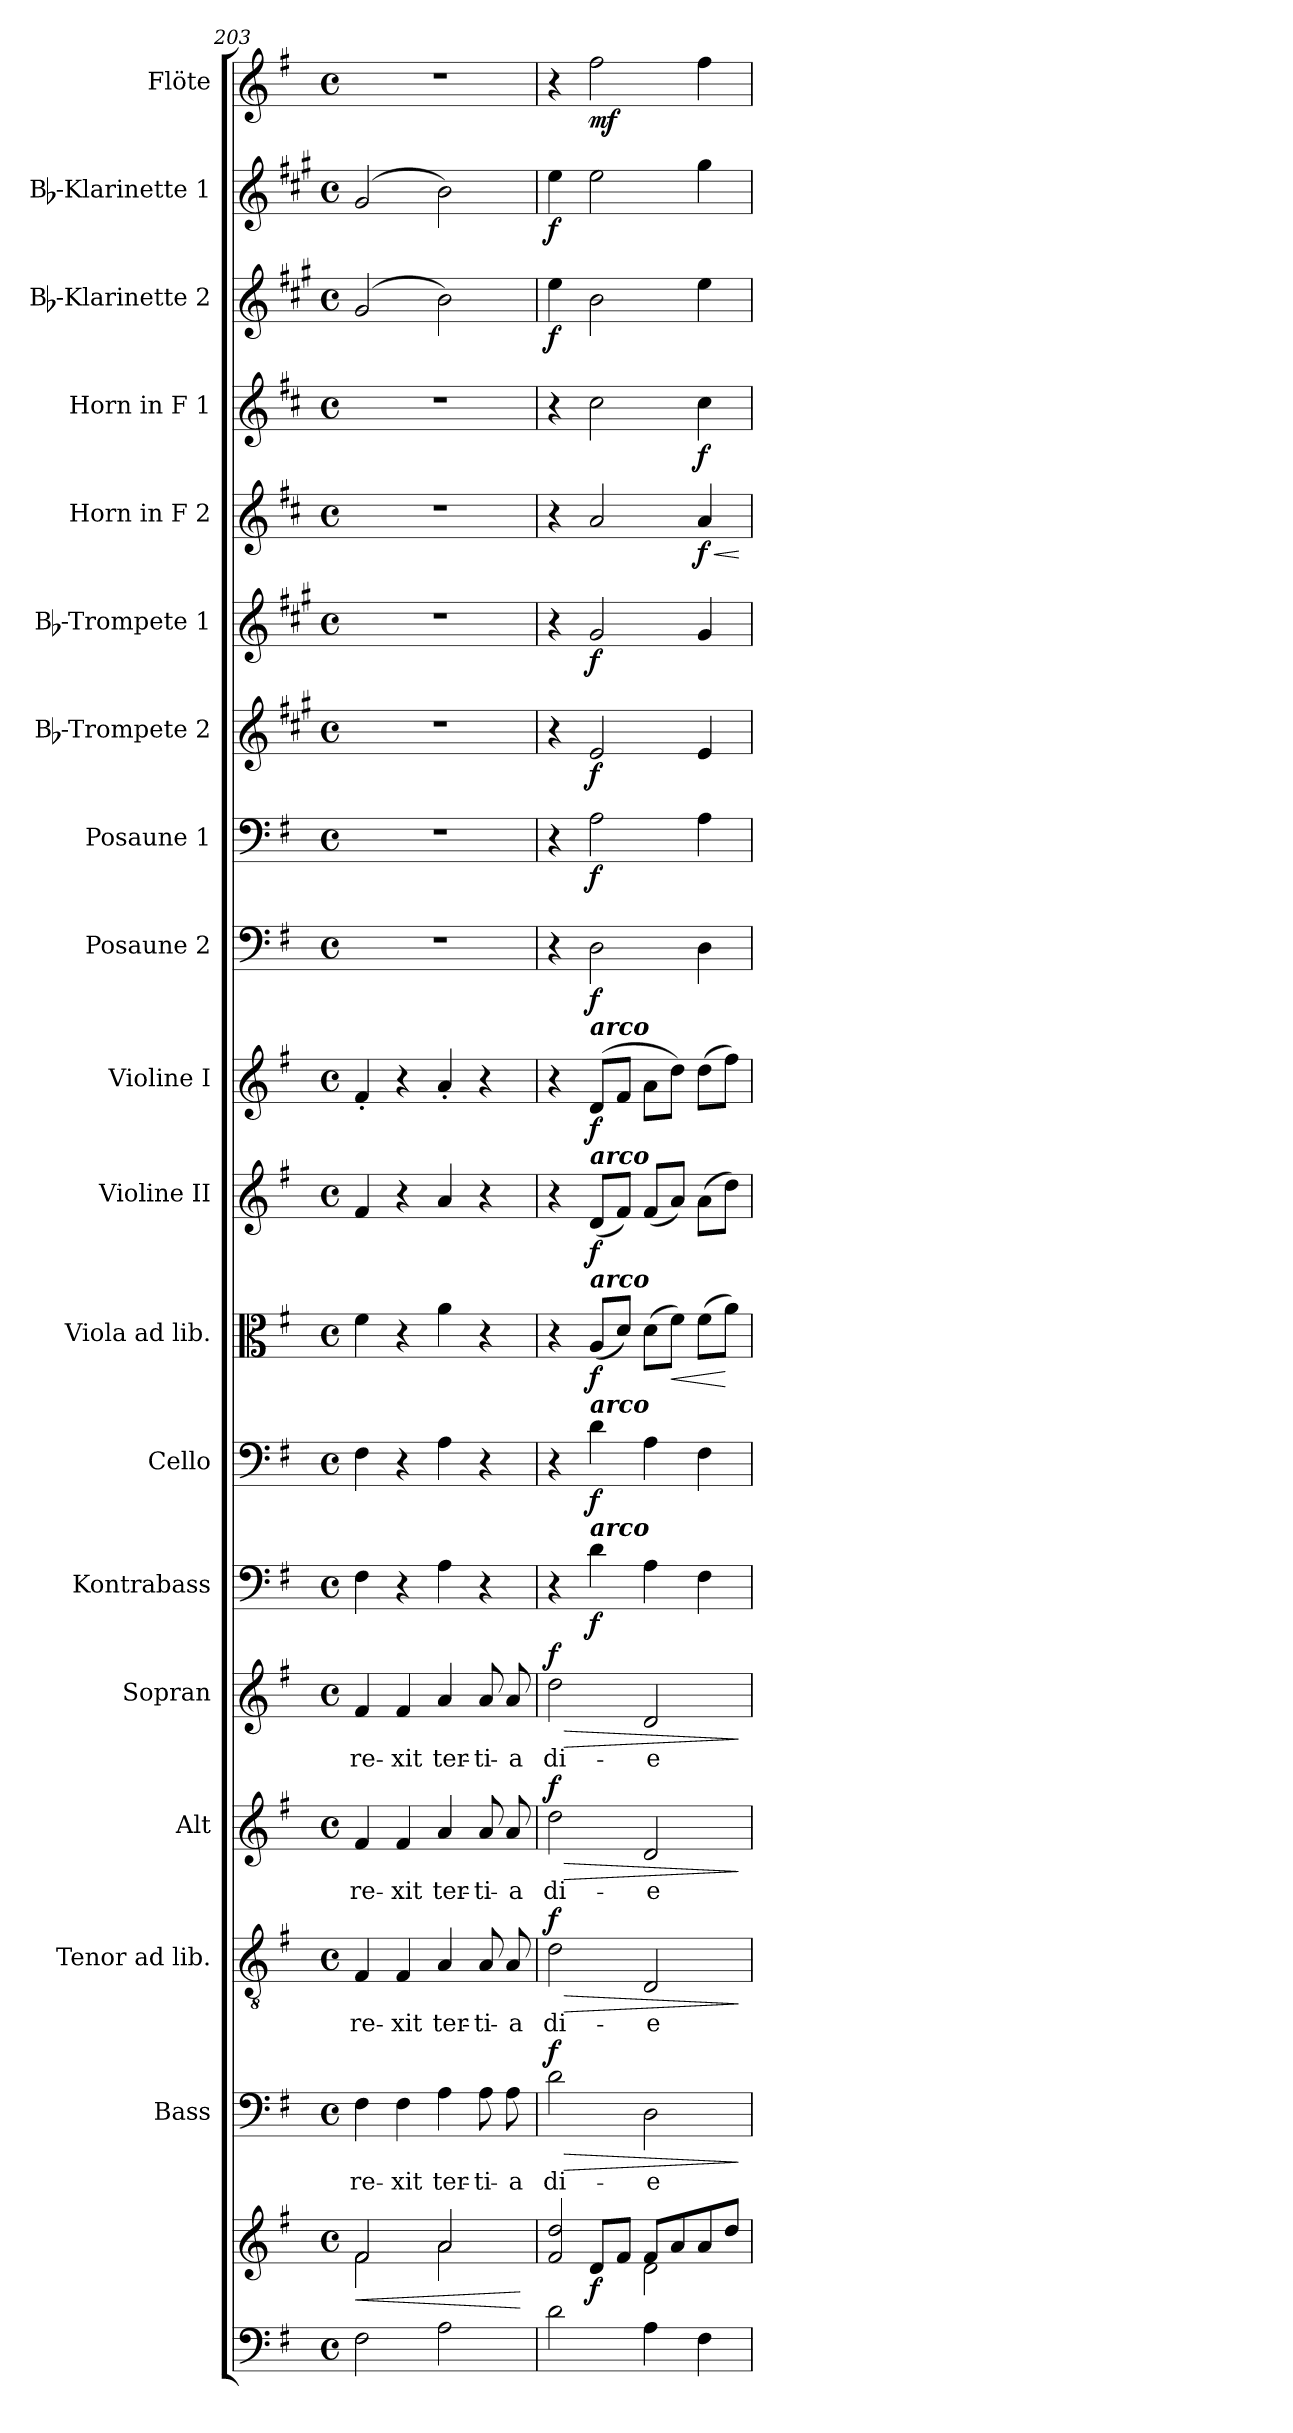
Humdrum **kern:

**kern	**kern	**dynam	**kern	**text	**dynam	**kern	**text	**dynam	**kern	**text	**dynam	**kern	**text	**dynam	**kern	**dynam	**kern	**dynam	**kern	**dynam	**kern	**dynam	**kern	**dynam	**kern	**dynam	**kern	**dynam	**kern	**dynam	**kern	**dynam	**kern	**dynam	**kern	**dynam	**kern	**dynam	**kern	**dynam	**kern	**dynam
*part19	*part19	*part19	*part18	*part18	*part18	*part17	*part17	*part17	*part16	*part16	*part16	*part15	*part15	*part15	*part14	*part14	*part13	*part13	*part12	*part12	*part11	*part11	*part10	*part10	*part9	*part9	*part8	*part8	*part7	*part7	*part6	*part6	*part5	*part5	*part4	*part4	*part3	*part3	*part2	*part2	*part1	*part1
*staff20	*staff19	*staff19/20	*staff18	*staff18	*staff18	*staff17	*staff17	*staff17	*staff16	*staff16	*staff16	*staff15	*staff15	*staff15	*staff14	*staff14	*staff13	*staff13	*staff12	*staff12	*staff11	*staff11	*staff10	*staff10	*staff9	*staff9	*staff8	*staff8	*staff7	*staff7	*staff6	*staff6	*staff5	*staff5	*staff4	*staff4	*staff3	*staff3	*staff2	*staff2	*staff1	*staff1
*	*	*	*I"Bass	*	*	*I"Tenor ad lib.	*	*	*I"Alt	*	*	*I"Sopran	*	*	*I"Kontrabass	*	*I"Cello	*	*I"Viola ad lib.	*	*I"Violine II	*	*I"Violine I	*	*I"Posaune 2	*	*I"Posaune 1	*	*I"Bb-Trompete 2	*	*I"Bb-Trompete 1	*	*I"Horn in F 2	*	*I"Horn in F 1	*	*I"Bb-Klarinette 2	*	*I"Bb-Klarinette 1	*	*I"Flöte	*
*	*	*	*I'B.	*	*	*I'T.	*	*	*I'A.	*	*	*I'S.	*	*	*I'Kb.	*	*	*	*I'Vla.	*	*I'Vl. II	*	*I'Vl. I	*	*I'Pos. 2	*	*I'Pos. 1	*	*I'Bb Trp. 2	*	*I'Bb Trp. 1	*	*	*	*	*	*I'Bb Kl. 2	*	*I'Bb Kl. 1	*	*I'Fl.	*
*clefF4	*clefG2	*	*clefF4	*	*	*clefGv2	*	*	*clefG2	*	*	*clefG2	*	*	*clefF4	*	*clefF4	*	*clefC3	*	*clefG2	*	*clefG2	*	*clefF4	*	*clefF4	*	*clefG2	*	*clefG2	*	*clefG2	*	*clefG2	*	*clefG2	*	*clefG2	*	*clefG2	*
*	*	*	*	*	*	*	*	*	*	*	*	*	*	*	*ITrd7c12	*	*	*	*	*	*	*	*	*	*	*	*	*	*ITrd1c2	*	*ITrd1c2	*	*ITrd4c7	*	*ITrd4c7	*	*ITrd1c2	*	*ITrd1c2	*	*	*
*k[f#]	*k[f#]	*	*k[f#]	*	*	*k[f#]	*	*	*k[f#]	*	*	*k[f#]	*	*	*k[f#]	*	*k[f#]	*	*k[f#]	*	*k[f#]	*	*k[f#]	*	*k[f#]	*	*k[f#]	*	*k[f#]	*	*k[f#]	*	*k[f#]	*	*k[f#]	*	*k[f#]	*	*k[f#]	*	*k[f#]	*
*G:	*G:	*	*G:	*	*	*G:	*	*	*G:	*	*	*G:	*	*	*G:	*	*G:	*	*G:	*	*G:	*	*G:	*	*G:	*	*G:	*	*G:	*	*G:	*	*G:	*	*G:	*	*G:	*	*G:	*	*G:	*
*M4/4	*M4/4	*	*M4/4	*	*	*M4/4	*	*	*M4/4	*	*	*M4/4	*	*	*M4/4	*	*M4/4	*	*M4/4	*	*M4/4	*	*M4/4	*	*M4/4	*	*M4/4	*	*M4/4	*	*M4/4	*	*M4/4	*	*M4/4	*	*M4/4	*	*M4/4	*	*M4/4	*
*met(c)	*met(c)	*	*met(c)	*	*	*met(c)	*	*	*met(c)	*	*	*met(c)	*	*	*met(c)	*	*met(c)	*	*met(c)	*	*met(c)	*	*met(c)	*	*met(c)	*	*met(c)	*	*met(c)	*	*met(c)	*	*met(c)	*	*met(c)	*	*met(c)	*	*met(c)	*	*met(c)	*
=203	=203	=203	=203	=203	=203	=203	=203	=203	=203	=203	=203	=203	=203	=203	=203	=203	=203	=203	=203	=203	=203	=203	=203	=203	=203	=203	=203	=203	=203	=203	=203	=203	=203	=203	=203	=203	=203	=203	=203	=203	=203	=203
!	!	!LO:HP:b	!	!LO:LY:b	!	!	!LO:LY:b	!	!	!LO:LY:b	!	!	!LO:LY:b	!	!	!	!	!	!	!	!	!	!	!	!	!	!	!	!	!	!	!	!	!	!	!	!	!	!	!	!	!
*	*^	*	*	*	*	*	*	*	*	*	*	*	*	*	*	*	*	*	*	*	*	*	*	*	*	*	*	*	*	*	*	*	*	*	*	*	*	*	*	*	*	*
2F#\	2f#/	2f#\	<	4F#\	-re-	.	4F#/	-re-	.	4f#/	-re-	.	4f#/	-re-	.	4FF#\	.	4F#\	.	4f#\	.	4f#/	.	4f#'</	.	1r	.	1r	.	1r	.	1r	.	1r	.	1r	.	(2f#/	.	(2f#/	.	1r	.
!	!	!	!	!	!LO:LY:b	!	!	!LO:LY:b	!	!	!LO:LY:b	!	!	!LO:LY:b	!	!	!	!	!	!	!	!	!	!	!	!	!	!	!	!	!	!	!	!	!	!	!	!	!	!	!	!	!
.	.	.	.	4F#\	-xit	.	4F#/	-xit	.	4f#/	-xit	.	4f#/	-xit	.	4r	.	4r	.	4r	.	4r	.	4r	.	.	.	.	.	.	.	.	.	.	.	.	.	.	.	.	.	.	.
!	!	!	!	!	!LO:LY:b	!	!	!LO:LY:b	!	!	!LO:LY:b	!	!	!LO:LY:b	!	!	!	!	!	!	!	!	!	!	!	!	!	!	!	!	!	!	!	!	!	!	!	!	!	!	!	!	!
2A\	2a/	2a\	.	4A\	ter-	.	4A/	ter-	.	4a/	ter-	.	4a/	ter-	.	4AA\	.	4A\	.	4a\	.	4a/	.	4a'</	.	.	.	.	.	.	.	.	.	.	.	.	.	2a\)	.	2a\)	.	.	.
!	!	!	!	!	!LO:LY:b	!	!	!LO:LY:b	!	!	!LO:LY:b	!	!	!LO:LY:b	!	!	!	!	!	!	!	!	!	!	!	!	!	!	!	!	!	!	!	!	!	!	!	!	!	!	!	!	!
.	.	.	.	8A\	-ti-	.	8A/	-ti-	.	8a/	-ti-	.	8a/	-ti-	.	4r	.	4r	.	4r	.	4r	.	4r	.	.	.	.	.	.	.	.	.	.	.	.	.	.	.	.	.	.	.
!	!	!	!	!	!LO:LY:b	!	!	!LO:LY:b	!	!	!LO:LY:b	!	!	!LO:LY:b	!	!	!	!	!	!	!	!	!	!	!	!	!	!	!	!	!	!	!	!	!	!	!	!	!	!	!	!	!
.	.	.	.	8A\	-a	.	8A/	-a	.	8a/	-a	.	8a/	-a	.	.	.	.	.	.	.	.	.	.	.	.	.	.	.	.	.	.	.	.	.	.	.	.	.	.	.	.	.
*	*v	*v	*	*	*	*	*	*	*	*	*	*	*	*	*	*	*	*	*	*	*	*	*	*	*	*	*	*	*	*	*	*	*	*	*	*	*	*	*	*	*	*	*
.	.	[	.	.	.	.	.	.	.	.	.	.	.	.	.	.	.	.	.	.	.	.	.	.	.	.	.	.	.	.	.	.	.	.	.	.	.	.	.	.	.	.
=204	=204	=204	=204	=204	=204	=204	=204	=204	=204	=204	=204	=204	=204	=204	=204	=204	=204	=204	=204	=204	=204	=204	=204	=204	=204	=204	=204	=204	=204	=204	=204	=204	=204	=204	=204	=204	=204	=204	=204	=204	=204	=204
*	*^	*	*	*	*	*	*	*	*	*	*	*	*	*	*	*	*	*	*	*	*	*	*	*	*	*	*	*	*	*	*	*	*	*	*	*	*	*	*	*	*	*
!	!	!	!	!	!LO:LY:b	!LO:HP:b	!	!LO:LY:b	!LO:HP:b	!	!LO:LY:b	!LO:HP:b	!	!LO:LY:b	!LO:HP:b	!	!	!	!	!	!	!	!	!	!	!	!	!	!	!	!	!	!	!	!	!	!	!	!	!	!	!	!
!	!	!	!	!	!	!LO:DY:n=1:a	!	!	!LO:DY:n=1:a	!	!	!LO:DY:n=1:a	!	!	!LO:DY:n=1:a	!	!	!	!	!	!	!	!	!	!	!	!	!	!	!	!	!	!	!	!	!	!	!	!LO:DY:b	!	!LO:DY:b	!	!
2d\	4ryy	2f#/ 2dd/	.	2d\	di-	> f	2d\	di-	> f	2dd\	di-	> f	2dd\	di-	> f	4r	.	4r	.	4r	.	4r	.	4r	.	4r	.	4r	.	4r	.	4r	.	4r	.	4r	.	4dd\	f	4dd\	f	4r	.
!	!	!	!	!	!	!	!	!	!	!	!	!	!	!	!	!	!	!	!	!	!	!	!	!LO:TX:a:Bi:t=arco	!	!	!	!	!	!	!	!	!	!	!	!	!	!	!	!	!	!	!
!	!	!	!	!	!	!	!	!	!	!	!	!	!	!	!	!	!	!	!	!	!	!LO:TX:a:Bi:t=arco	!	!	!	!	!	!	!	!	!	!	!	!	!	!	!	!	!	!	!	!	!
!	!	!	!	!	!	!	!	!	!	!	!	!	!	!	!	!	!	!	!	!LO:TX:a:Bi:t=arco	!	!	!	!	!	!	!	!	!	!	!	!	!	!	!	!	!	!	!	!	!	!	!
!	!	!	!	!	!	!	!	!	!	!	!	!	!	!	!	!	!	!LO:TX:a:Bi:t=arco	!	!	!	!	!	!	!	!	!	!	!	!	!	!	!	!	!	!	!	!	!	!	!	!	!
!	!	!	!	!	!	!	!	!	!	!	!	!	!	!	!	!LO:TX:a:Bi:t=arco	!	!	!	!	!	!	!	!	!	!	!	!	!	!	!	!	!	!	!	!	!	!	!	!	!	!	!
!	!	!	!LO:DY:b	!	!	!	!	!	!	!	!	!	!	!	!	!	!LO:DY:b	!	!LO:DY:b	!	!LO:DY:b	!	!LO:DY:b	!	!LO:DY:b	!	!LO:DY:b	!	!LO:DY:b	!	!LO:DY:b	!	!LO:DY:b	!	!	!	!	!	!	!	!	!	!LO:DY:b
.	8d/L	.	f	.	.	.	.	.	.	.	.	.	.	.	.	4D\	f	4d\	f	(<8A/L	f	(<8d/L	f	(>8d/L	f	2D\	f	2A\	f	2d/	f	2f#/	f	2d/	.	2f#\	.	2a\	.	2dd\	.	2ff#\	mf
.	8f#/J	.	.	.	.	.	.	.	.	.	.	.	.	.	.	.	.	.	.	8d/J)	.	8f#/J)	.	8f#/J	.	.	.	.	.	.	.	.	.	.	.	.	.	.	.	.	.	.	.
!	!	!	!	!	!LO:LY:b	!	!	!LO:LY:b	!	!	!LO:LY:b	!	!	!LO:LY:b	!	!	!	!	!	!	!	!	!	!	!	!	!	!	!	!	!	!	!	!	!	!	!	!	!	!	!	!	!
4A\	8f#/L	2d\	.	2D\	-e	.	2D/	-e	.	2d/	-e	.	2d/	-e	.	4AA\	.	4A\	.	(>8d\L	.	(<8f#/L	.	8a\L	.	.	.	.	.	.	.	.	.	.	.	.	.	.	.	.	.	.	.
!	!	!	!	!	!	!	!	!	!	!	!	!	!	!	!	!	!	!	!	!	!LO:HP:b	!	!	!	!	!	!	!	!	!	!	!	!	!	!	!	!	!	!	!	!	!	!
.	8a/	.	.	.	.	.	.	.	.	.	.	.	.	.	.	.	.	.	.	8f#\J)	<	8a/J)	.	8dd\J)	.	.	.	.	.	.	.	.	.	.	.	.	.	.	.	.	.	.	.
!	!	!	!	!	!	!	!	!	!	!	!	!	!	!	!	!	!	!	!	!	!	!	!	!	!	!	!	!	!	!	!	!	!	!	!LO:HP:b	!	!	!	!	!	!	!	!
!	!	!	!	!	!	!	!	!	!	!	!	!	!	!	!	!	!	!	!	!	!	!	!	!	!	!	!	!	!	!	!	!	!	!	!LO:DY:n=1:b	!	!LO:DY:b	!	!	!	!	!	!
4F#\	8a/	.	.	.	.	.	.	.	.	.	.	.	.	.	.	4FF#\	.	4F#\	.	(>8f#\L	.	(>8a\L	.	(>8dd\L	.	4D\	.	4A\	.	4d/	.	4f#/	.	4d/	< f	4f#\	f	4dd\	.	4ff#\	.	4ff#\	.
.	8dd/J	.	.	.	.	.	.	.	.	.	.	.	.	.	.	.	.	.	.	8a\J)	[	8dd\J)	.	8ff#\J)	.	.	.	.	.	.	.	.	.	.	.	.	.	.	.	.	.	.	.
*	*v	*v	*	*	*	*	*	*	*	*	*	*	*	*	*	*	*	*	*	*	*	*	*	*	*	*	*	*	*	*	*	*	*	*	*	*	*	*	*	*	*	*	*
.	.	.	.	.	]	.	.	]	.	.	]	.	.	]	.	.	.	.	.	.	.	.	.	.	.	.	.	.	.	.	.	.	.	[	.	.	.	.	.	.	.	.
=	=	=	=	=	=	=	=	=	=	=	=	=	=	=	=	=	=	=	=	=	=	=	=	=	=	=	=	=	=	=	=	=	=	=	=	=	=	=	=	=	=	=
*-	*-	*-	*-	*-	*-	*-	*-	*-	*-	*-	*-	*-	*-	*-	*-	*-	*-	*-	*-	*-	*-	*-	*-	*-	*-	*-	*-	*-	*-	*-	*-	*-	*-	*-	*-	*-	*-	*-	*-	*-	*-	*-
